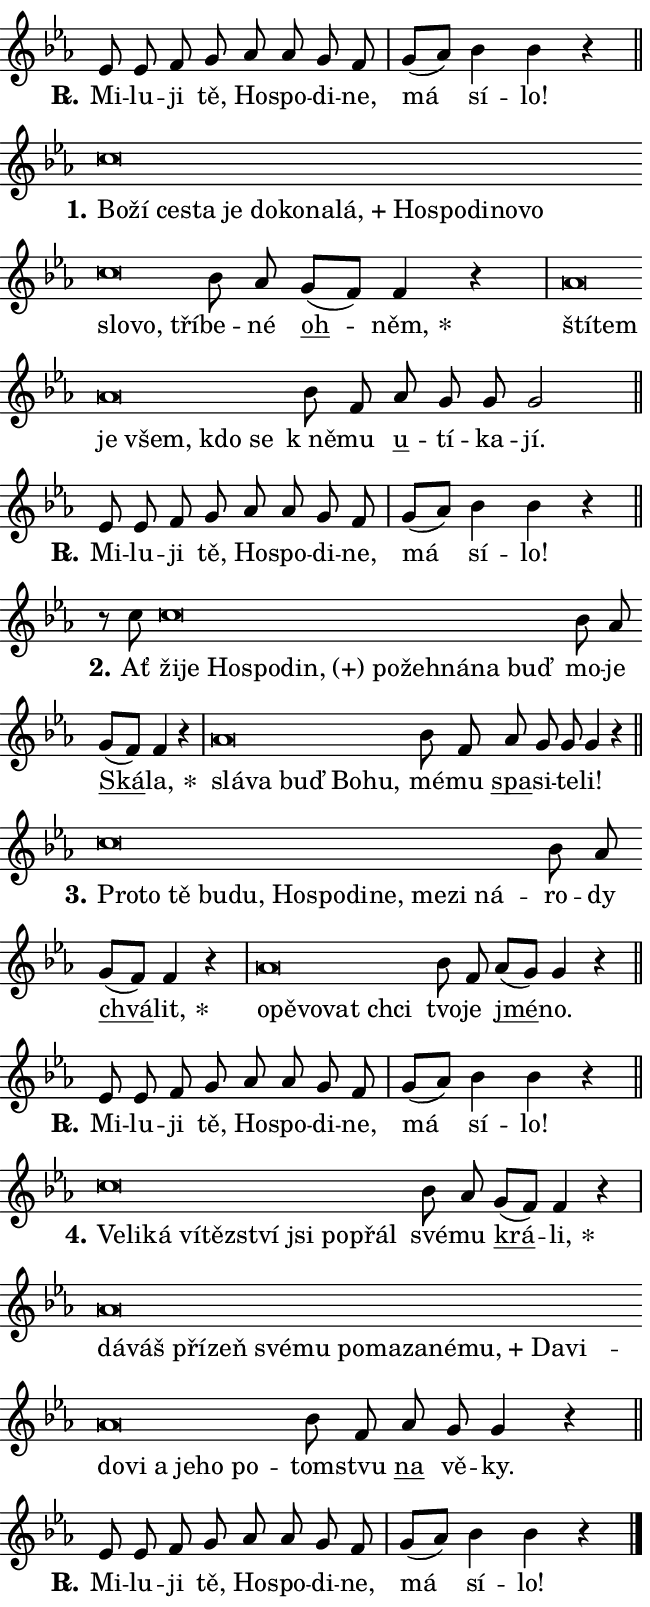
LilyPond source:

\version "2.24.0"
\header { tagline = "" }
\paper {
  indent = 0\cm
  top-margin = 0\cm
  right-margin = 0.13\cm % to fit lyric hyphens
  bottom-margin = 0\cm
  left-margin = 0\cm
  paper-width = 11\cm
  page-breaking = #ly:one-page-breaking
  system-system-spacing.basic-distance = #11
  score-system-spacing.basic-distance = #11
  ragged-last = ##f
}


%% Author: Thomas Morley
%% https://lists.gnu.org/archive/html/lilypond-user/2020-05/msg00002.html
#(define (line-position grob)
"Returns position of @var[grob} in current system:
   @code{'start}, if at first time-step
   @code{'end}, if at last time-step
   @code{'middle} otherwise
"
  (let* ((col (ly:item-get-column grob))
         (ln (ly:grob-object col 'left-neighbor))
         (rn (ly:grob-object col 'right-neighbor))
         (col-to-check-left (if (ly:grob? ln) ln col))
         (col-to-check-right (if (ly:grob? rn) rn col))
         (break-dir-left
           (and
             (ly:grob-property col-to-check-left 'non-musical #f)
             (ly:item-break-dir col-to-check-left)))
         (break-dir-right
           (and
             (ly:grob-property col-to-check-right 'non-musical #f)
             (ly:item-break-dir col-to-check-right))))
        (cond ((eqv? 1 break-dir-left) 'start)
              ((eqv? -1 break-dir-right) 'end)
              (else 'middle))))

#(define (tranparent-at-line-position vctor)
  (lambda (grob)
  "Relying on @code{line-position} select the relevant enry from @var{vctor}.
Used to determine transparency,"
    (case (line-position grob)
      ((end) (not (vector-ref vctor 0)))
      ((middle) (not (vector-ref vctor 1)))
      ((start) (not (vector-ref vctor 2))))))

noteHeadBreakVisibility =
#(define-music-function (break-visibility)(vector?)
"Makes @code{NoteHead}s transparent relying on @var{break-visibility}"
#{
  \override NoteHead.transparent =
    #(tranparent-at-line-position break-visibility)
#})

#(define delete-ledgers-for-transparent-note-heads
  (lambda (grob)
    "Reads whether a @code{NoteHead} is transparent.
If so this @code{NoteHead} is removed from @code{'note-heads} from
@var{grob}, which is supposed to be @code{LedgerLineSpanner}.
As a result ledgers are not printed for this @code{NoteHead}"
    (let* ((nhds-array (ly:grob-object grob 'note-heads))
           (nhds-list
             (if (ly:grob-array? nhds-array)
                 (ly:grob-array->list nhds-array)
                 '()))
           ;; Relies on the transparent-property being done before
           ;; Staff.LedgerLineSpanner.after-line-breaking is executed.
           ;; This is fragile ...
           (to-keep
             (remove
               (lambda (nhd)
                 (ly:grob-property nhd 'transparent #f))
               nhds-list)))
      ;; TODO find a better method to iterate over grob-arrays, similiar
      ;; to filter/remove etc for lists
      ;; For now rebuilt from scratch
      (set! (ly:grob-object grob 'note-heads)  '())
      (for-each
        (lambda (nhd)
          (ly:pointer-group-interface::add-grob grob 'note-heads nhd))
        to-keep))))

squashNotes = {
  \override NoteHead.X-extent = #'(-0.2 . 0.2)
  \override NoteHead.Y-extent = #'(-0.75 . 0)
  \override NoteHead.stencil =
    #(lambda (grob)
       (let ((pos (ly:grob-property grob 'staff-position)))
         (begin
           (if (< pos -7) (display "ERROR: Lower brevis then expected\n") (display ""))
           (if (<= pos -6) ly:text-interface::print ly:note-head::print))))
}
unSquashNotes = {
  \revert NoteHead.X-extent
  \revert NoteHead.Y-extent
  \revert NoteHead.stencil
}

hideNotes = \noteHeadBreakVisibility #begin-of-line-visible
unHideNotes = \noteHeadBreakVisibility #all-visible

% work-around for resetting accidentals
% https://lilypond.org/doc/v2.23/Documentation/notation/displaying-rhythms#unmetered-music
cadenzaMeasure = {
  \cadenzaOff
  \partial 1024 s1024
  \cadenzaOn
}

#(define-markup-command (accent layout props text) (markup?)
  "Underline accented syllable"
  (interpret-markup layout props
    #{\markup \override #'(offset . 4.3) \underline { #text }#}))

responsum = \markup \concat {
  "R" \hspace #-1.05 \path #0.1 #'((moveto 0 0.07) (lineto 0.9 0.8)) \hspace #0.05 "."
}

spaceSize = #0.6828661417322834 % exact space size for TeX Gyre Schola

\layout {
  \context {
    \Staff
    \remove "Time_signature_engraver"
    \override LedgerLineSpanner.after-line-breaking = #delete-ledgers-for-transparent-note-heads
  }
  \context {
    \Lyrics {
      \override LyricSpace.minimum-distance = \spaceSize
      \override LyricText.font-name = #"TeX Gyre Schola"
      \override LyricText.font-size = 1
      \override StanzaNumber.font-name = #"TeX Gyre Schola Bold"
      \override StanzaNumber.font-size = 1
    }
  }
  \context {
    \Score 
    \override NoteHead.text =
      #(lambda (grob) 
        (let ((pos (ly:grob-property grob 'staff-position)))
          #{\markup {
            \combine
              \halign #-0.55 \raise #(if (= pos -6) 0 0.5) \override #'(thickness . 2) \draw-line #'(3.2 . 0)
              \musicglyph "noteheads.sM1"
          }#}))
  }
}

% magnetic-lyrics.ily
%
%   written by
%     Jean Abou Samra <jean@abou-samra.fr>
%     Werner Lemberg <wl@gnu.org>
%
%   adapted by
%     Jiri Hon <jiri.hon@gmail.com>
%
% Version 2022-Apr-15

% https://www.mail-archive.com/lilypond-user@gnu.org/msg149350.html

#(define (Left_hyphen_pointer_engraver context)
   "Collect syllable-hyphen-syllable occurrences in lyrics and store
them in properties.  This engraver only looks to the left.  For
example, if the lyrics input is @code{foo -- bar}, it does the
following.

@itemize @bullet
@item
Set the @code{text} property of the @code{LyricHyphen} grob between
@q{foo} and @q{bar} to @code{foo}.

@item
Set the @code{left-hyphen} property of the @code{LyricText} grob with
text @q{foo} to the @code{LyricHyphen} grob between @q{foo} and
@q{bar}.
@end itemize

Use this auxiliary engraver in combination with the
@code{lyric-@/text::@/apply-@/magnetic-@/offset!} hook."
   (let ((hyphen #f)
         (text #f))
     (make-engraver
      (acknowledgers
       ((lyric-syllable-interface engraver grob source-engraver)
        (set! text grob)))
      (end-acknowledgers
       ((lyric-hyphen-interface engraver grob source-engraver)
        ;(when (not (grob::has-interface grob 'lyric-space-interface))
          (set! hyphen grob)));)
      ((stop-translation-timestep engraver)
       (when (and text hyphen)
         (ly:grob-set-object! text 'left-hyphen hyphen))
       (set! text #f)
       (set! hyphen #f)))))

#(define (lyric-text::apply-magnetic-offset! grob)
   "If the space between two syllables is less than the value in
property @code{LyricText@/.details@/.squash-threshold}, move the right
syllable to the left so that it gets concatenated with the left
syllable.

Use this function as a hook for
@code{LyricText@/.after-@/line-@/breaking} if the
@code{Left_@/hyphen_@/pointer_@/engraver} is active."
   (let ((hyphen (ly:grob-object grob 'left-hyphen #f)))
     (when hyphen
       (let ((left-text (ly:spanner-bound hyphen LEFT)))
         (when (grob::has-interface left-text 'lyric-syllable-interface)
           (let* ((common (ly:grob-common-refpoint grob left-text X))
                  (this-x-ext (ly:grob-extent grob common X))
                  (left-x-ext
                   (begin
                     ;; Trigger magnetism for left-text.
                     (ly:grob-property left-text 'after-line-breaking)
                     (ly:grob-extent left-text common X)))
                  ;; `delta` is the gap width between two syllables.
                  (delta (- (interval-start this-x-ext)
                            (interval-end left-x-ext)))
                  (details (ly:grob-property grob 'details))
                  (threshold (assoc-get 'squash-threshold details 0.2)))
             (when (< delta threshold)
               (let* (;; We have to manipulate the input text so that
                      ;; ligatures crossing syllable boundaries are not
                      ;; disabled.  For languages based on the Latin
                      ;; script this is essentially a beautification.
                      ;; However, for non-Western scripts it can be a
                      ;; necessity.
                      (lt (ly:grob-property left-text 'text))
                      (rt (ly:grob-property grob 'text))
                      (is-space (grob::has-interface hyphen 'lyric-space-interface))
                      (space (if is-space " " ""))
                      (extra-delta (if is-space spaceSize 0))
                      ;; Append new syllable.
                      (ltrt-space (if (and (string? lt) (string? rt))
                                (string-append lt space rt)
                                (make-concat-markup (list lt space rt))))
                      ;; Right-align `ltrt` to the right side.
                      (ltrt-space-markup (grob-interpret-markup
                               grob
                               (make-translate-markup
                                (cons (interval-length this-x-ext) 0)
                                (make-right-align-markup ltrt-space)))))
                 (begin
                   ;; Don't print `left-text`.
                   (ly:grob-set-property! left-text 'stencil #f)
                   ;; Set text and stencil (which holds all collected
                   ;; syllables so far) and shift it to the left.
                   (ly:grob-set-property! grob 'text ltrt-space)
                   (ly:grob-set-property! grob 'stencil ltrt-space-markup)
                   (ly:grob-translate-axis! grob (- (- delta extra-delta)) X))))))))))


#(define (lyric-hyphen::displace-bounds-first grob)
   ;; Make very sure this callback isn't triggered too early.
   (let ((left (ly:spanner-bound grob LEFT))
         (right (ly:spanner-bound grob RIGHT)))
     (ly:grob-property left 'after-line-breaking)
     (ly:grob-property right 'after-line-breaking)
     (ly:lyric-hyphen::print grob)))

squashThreshold = #0.4

\layout {
  \context {
    \Lyrics
    \consists #Left_hyphen_pointer_engraver
    \override LyricText.after-line-breaking =
      #lyric-text::apply-magnetic-offset!
    \override LyricHyphen.stencil = #lyric-hyphen::displace-bounds-first
    \override LyricText.details.squash-threshold = \squashThreshold
    \override LyricHyphen.minimum-distance = 0
    \override LyricHyphen.minimum-length = \squashThreshold
  }
}

squashText = \override LyricText.details.squash-threshold = 9999
unSquashText = \override LyricText.details.squash-threshold = \squashThreshold

leftText = \override LyricText.self-alignment-X = #LEFT
unLeftText = \revert LyricText.self-alignment-X

starOffset = #(lambda (grob) 
                (let ((x_offset (ly:self-alignment-interface::aligned-on-x-parent grob)))
                  (if (= x_offset 0) 0 (+ x_offset 1.2))))

star = #(define-music-function (syllable)(string?)
"Append star separator at the end of a syllable"
#{
  \once \override LyricText.X-offset = #starOffset
  \lyricmode { \markup {
    #syllable
    \override #'((font-name . "TeX Gyre Schola Bold")) \hspace #0.2 \lower #0.65 \larger "*"
  } }
#})

starAccent = #(define-music-function (syllable)(string?)
"Append star separator at the end of a syllable and make accent"
#{
  \once \override LyricText.X-offset = #starOffset
  \lyricmode { \markup {
    \accent #syllable
    \override #'((font-name . "TeX Gyre Schola Bold")) \hspace #0.2 \lower #0.65 \larger "*"
  } }
#})

breath = #(define-music-function (syllable)(string?)
"Append breathing indicator at the end of a syllable"
#{
  \lyricmode { \markup { #syllable "+" } }
#})

optionalBreath = #(define-music-function (syllable)(string?)
"Append optional breathing indicator at the end of a syllable"
#{
  \lyricmode { \markup { #syllable "(+)" } }
#})


\score {
    <<
        \new Voice = "melody" { \cadenzaOn \key es \major \relative { es'8 es f g as as g f \cadenzaMeasure \bar "|" g[( as)] bes4 bes r \cadenzaMeasure \bar "||" \break } }
        \new Lyrics \lyricsto "melody" { \lyricmode { \set stanza = \responsum
Mi -- lu -- ji tě, Ho -- spo -- di -- ne, má sí -- lo! } }
    >>
    \layout {}
}

\score {
    <<
        \new Voice = "melody" { \cadenzaOn \key es \major \relative { \squashNotes c''\breve*1/16 \hideNotes \breve*1/16 \bar "" \breve*1/16 \bar "" \breve*1/16 \bar "" \breve*1/16 \bar "" \breve*1/16 \bar "" \breve*1/16 \bar "" \breve*1/16 \bar "" \breve*1/16 \bar "" \breve*1/16 \bar "" \breve*1/16 \bar "" \breve*1/16 \bar "" \breve*1/16 \bar "" \breve*1/16 \bar "" \breve*1/16 \bar "" \breve*1/16 \breve*1/16 \bar "" \unHideNotes \unSquashNotes bes8 as \bar "" g[( f)] f4 r \cadenzaMeasure \bar "|" \squashNotes as\breve*1/16 \hideNotes \breve*1/16 \bar "" \breve*1/16 \bar "" \breve*1/16 \bar "" \breve*1/16 \breve*1/16 \bar "" \unHideNotes \unSquashNotes bes8 f \bar "" as g g g2 \cadenzaMeasure \bar "||" \break } }
        \new Lyrics \lyricsto "melody" { \lyricmode { \set stanza = "1."
\leftText Bo -- \squashText ží ce -- sta je do -- ko -- na -- \breath "lá," Ho -- spo -- di -- no -- vo slo -- vo, tří -- \unLeftText \unSquashText be -- né \markup \accent oh -- \star něm, \leftText ští -- \squashText tem je všem, kdo se \unLeftText \unSquashText "k ně" -- mu \markup \accent u -- tí -- ka -- jí. } }
    >>
    \layout {}
}

\score {
    <<
        \new Voice = "melody" { \cadenzaOn \key es \major \relative { es'8 es f g as as g f \cadenzaMeasure \bar "|" g[( as)] bes4 bes r \cadenzaMeasure \bar "||" \break } }
        \new Lyrics \lyricsto "melody" { \lyricmode { \set stanza = \responsum
Mi -- lu -- ji tě, Ho -- spo -- di -- ne, má sí -- lo! } }
    >>
    \layout {}
}

\score {
    <<
        \new Voice = "melody" { \cadenzaOn \key es \major \relative { r8 c''8 \squashNotes c\breve*1/16 \hideNotes \breve*1/16 \bar "" \breve*1/16 \bar "" \breve*1/16 \bar "" \breve*1/16 \bar "" \breve*1/16 \bar "" \breve*1/16 \bar "" \breve*1/16 \bar "" \breve*1/16 \breve*1/16 \bar "" \unHideNotes \unSquashNotes bes8 as \bar "" g[( f)] f4 r \cadenzaMeasure \bar "|" \squashNotes as\breve*1/16 \hideNotes \breve*1/16 \bar "" \breve*1/16 \bar "" \breve*1/16 \breve*1/16 \bar "" \unHideNotes \unSquashNotes bes8 f \bar "" as g g g4 r \cadenzaMeasure \bar "||" \break } }
        \new Lyrics \lyricsto "melody" { \lyricmode { \set stanza = "2."
Ať \leftText ži -- \squashText je Ho -- spo -- \optionalBreath din, po -- žeh -- ná -- na buď \unLeftText \unSquashText mo -- je \markup \accent Ská -- \star la, \leftText slá -- \squashText va buď Bo -- hu, \unLeftText \unSquashText mé -- mu \markup \accent spa -- si -- te -- li! } }
    >>
    \layout {}
}

\score {
    <<
        \new Voice = "melody" { \cadenzaOn \key es \major \relative { \squashNotes c''\breve*1/16 \hideNotes \breve*1/16 \bar "" \breve*1/16 \bar "" \breve*1/16 \bar "" \breve*1/16 \bar "" \breve*1/16 \bar "" \breve*1/16 \bar "" \breve*1/16 \bar "" \breve*1/16 \bar "" \breve*1/16 \bar "" \breve*1/16 \breve*1/16 \bar "" \unHideNotes \unSquashNotes bes8 as \bar "" g[( f)] f4 r \cadenzaMeasure \bar "|" \squashNotes as\breve*1/16 \hideNotes \breve*1/16 \bar "" \breve*1/16 \bar "" \breve*1/16 \breve*1/16 \bar "" \unHideNotes \unSquashNotes bes8 f \bar "" as[( g)] g4 r \cadenzaMeasure \bar "||" \break } }
        \new Lyrics \lyricsto "melody" { \lyricmode { \set stanza = "3."
\leftText Pro -- \squashText to tě bu -- du, Ho -- spo -- di -- ne, me -- zi ná -- \unLeftText \unSquashText ro -- dy \markup \accent chvá -- \star lit, \leftText o -- \squashText pě -- vo -- vat chci \unLeftText \unSquashText tvo -- je \markup \accent jmé -- no. } }
    >>
    \layout {}
}

\score {
    <<
        \new Voice = "melody" { \cadenzaOn \key es \major \relative { es'8 es f g as as g f \cadenzaMeasure \bar "|" g[( as)] bes4 bes r \cadenzaMeasure \bar "||" \break } }
        \new Lyrics \lyricsto "melody" { \lyricmode { \set stanza = \responsum
Mi -- lu -- ji tě, Ho -- spo -- di -- ne, má sí -- lo! } }
    >>
    \layout {}
}

\score {
    <<
        \new Voice = "melody" { \cadenzaOn \key es \major \relative { \squashNotes c''\breve*1/16 \hideNotes \breve*1/16 \bar "" \breve*1/16 \bar "" \breve*1/16 \bar "" \breve*1/16 \bar "" \breve*1/16 \bar "" \breve*1/16 \bar "" \breve*1/16 \breve*1/16 \bar "" \unHideNotes \unSquashNotes bes8 as \bar "" g[( f)] f4 r \cadenzaMeasure \bar "|" \squashNotes as\breve*1/16 \hideNotes \breve*1/16 \bar "" \breve*1/16 \bar "" \breve*1/16 \bar "" \breve*1/16 \bar "" \breve*1/16 \bar "" \breve*1/16 \bar "" \breve*1/16 \bar "" \breve*1/16 \bar "" \breve*1/16 \bar "" \breve*1/16 \bar "" \breve*1/16 \bar "" \breve*1/16 \bar "" \breve*1/16 \bar "" \breve*1/16 \bar "" \breve*1/16 \bar "" \breve*1/16 \bar "" \breve*1/16 \breve*1/16 \bar "" \unHideNotes \unSquashNotes bes8 f \bar "" as g g4 r \cadenzaMeasure \bar "||" \break } }
        \new Lyrics \lyricsto "melody" { \lyricmode { \set stanza = "4."
\leftText Ve -- \squashText li -- ká ví -- těz -- ství jsi po -- přál \unLeftText \unSquashText své -- mu \markup \accent krá -- \star li, \leftText dá -- \squashText váš pří -- zeň své -- mu po -- ma -- za -- né -- \breath "mu," Da -- vi -- do -- vi a je -- ho po -- \unLeftText \unSquashText tom -- stvu \markup \accent na vě -- ky. } }
    >>
    \layout {}
}

\score {
    <<
        \new Voice = "melody" { \cadenzaOn \key es \major \relative { es'8 es f g as as g f \cadenzaMeasure \bar "|" g[( as)] bes4 bes r \cadenzaMeasure \bar "||" \break } \bar "|." }
        \new Lyrics \lyricsto "melody" { \lyricmode { \set stanza = \responsum
Mi -- lu -- ji tě, Ho -- spo -- di -- ne, má sí -- lo! } }
    >>
    \layout {}
}
